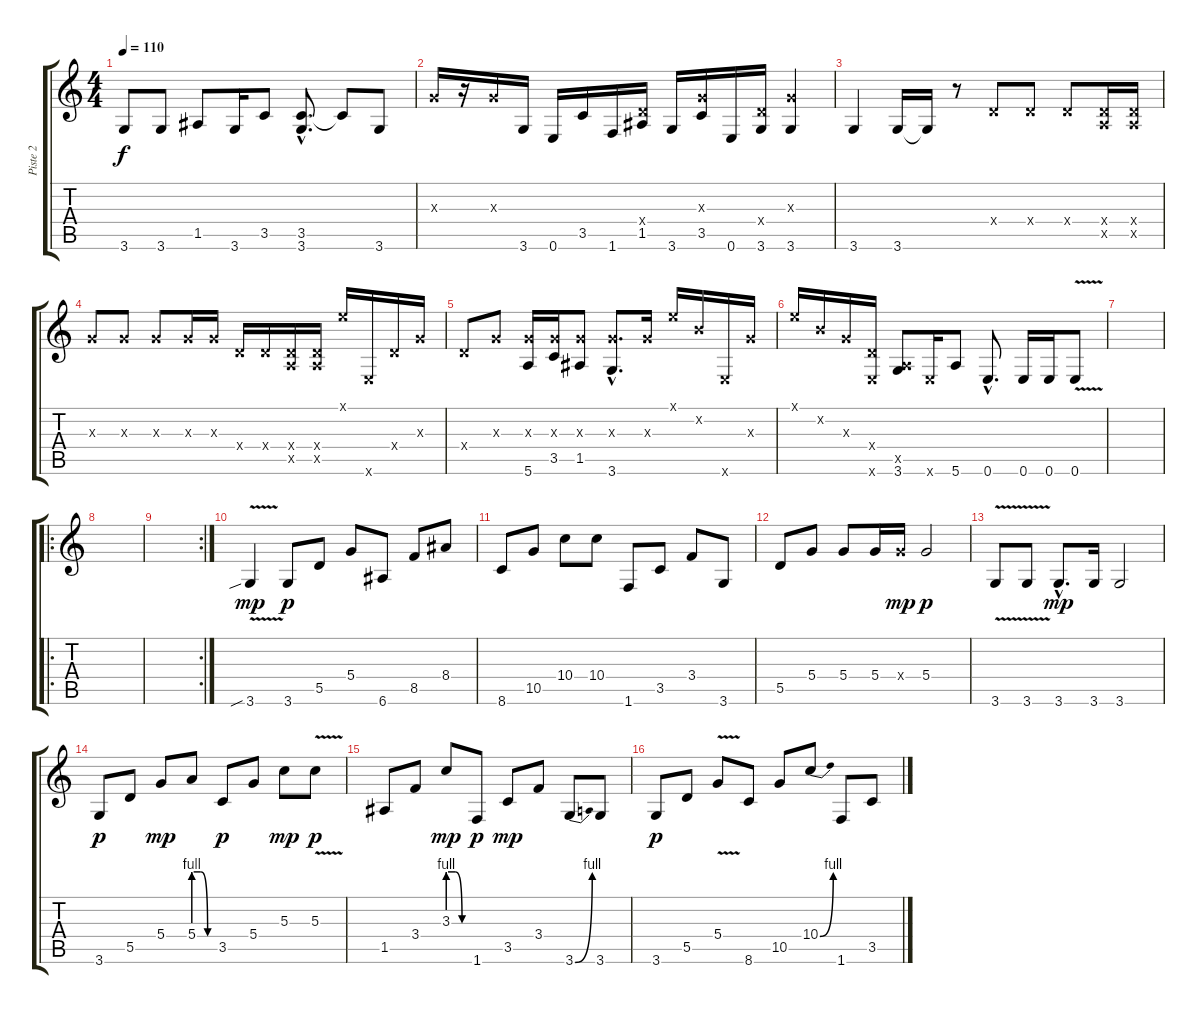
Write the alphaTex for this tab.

\track ("Piste 2" "Piste 2") {instrument overdrivenguitar}
\staff {score tabs}
\tuning (E4 B3 G3 D3 A2 E2) {hide}
\ts (4 4)
\tempo 110
\clef g2
\ks c
3.6.8{dy f} 3.6.8 1.5.8 3.6.16 3.5.8 (3.5{hac} 3.6{hac}).8{d} 3.5{t}.8 3.6.8 |
0.3{x}.16 r.16 0.3{x}.16 3.6.16 0.6.16 3.5.16 1.6.16 (0.4{x} 1.5).16 3.6.16 (0.3{x} 3.5).16 0.6.16 (0.4{x} 3.6).16 (0.3{x} 3.6).4 |
3.6.4 3.6.16 3.6{t}.16 r.8 0.4{x}.8 0.4{x}.8 0.4{x}.8 (0.4{x} 0.5{x}).16 (0.4{x} 0.5{x}).16 |
0.3{x}.8 0.3{x}.8 0.3{x}.8 0.3{x}.16 0.3{x}.16 0.4{x}.16 0.4{x}.16 (0.4{x} 0.5{x}).16 (0.4{x} 0.5{x}).16 0.1{x}.16 0.6{x}.16 0.4{x}.16 0.3{x}.16 |
0.4{x}.8 0.3{x}.8 (0.3{x} 5.6).16 (0.3{x} 3.5).16 (0.3{x} 1.5).8 (0.3{hac x} 3.6{hac}).8{d} 0.3{x}.16 0.1{x}.16 0.2{x}.16 0.6{x}.16 0.3{x}.16 |
0.1{x}.16 0.2{x}.16 0.3{x}.16 (0.4{x} 0.6{x}).16 (0.5{x} 3.6).8 0.6{x}.16 5.6.8 0.6{hac}.8{d} 0.6.16 0.6.16 0.6{v}.8 |
|
\ro
|
\rc 2
|
3.6{v sib}.4{dy mp} 3.6.8{dy p} 5.5.8 5.4.8 6.6.8 8.5.8 8.4.8 |
8.6.8 10.5.8 10.4.8 10.4.8 1.6.8 3.5.8 3.4.8 3.6.8 |
5.5.8 5.4.8 5.4.8 5.4.16 5.4{x}.16{dy mp} 5.4.2{dy p} |
3.6{v}.8 3.6{v}.8 3.6{hac}.8{d dy mp} 3.6.16 3.6.2 |
3.6.8{dy p} 5.5.8 5.4.8{dy mp} 5.4{be (custom 0 4 20 4 40 0 60 0)}.8 3.5.8{dy p} 5.4.8 5.3.8{dy mp} 5.3{v}.8{dy p} |
1.5.8 3.4.8 3.3{be (custom 0 4 20 4 40 0 60 0)}.8{dy mp} 1.6.8{dy p} 3.5.8{dy mp} 3.4.8 3.6{be (bend 0 0 60 4)}.8 3.6.8 |
3.6.8{dy p} 5.5.8 5.4{v}.8 8.6.8 10.5.8 10.4{be (bend 0 0 60 4)}.8 1.6.8 3.5.8
